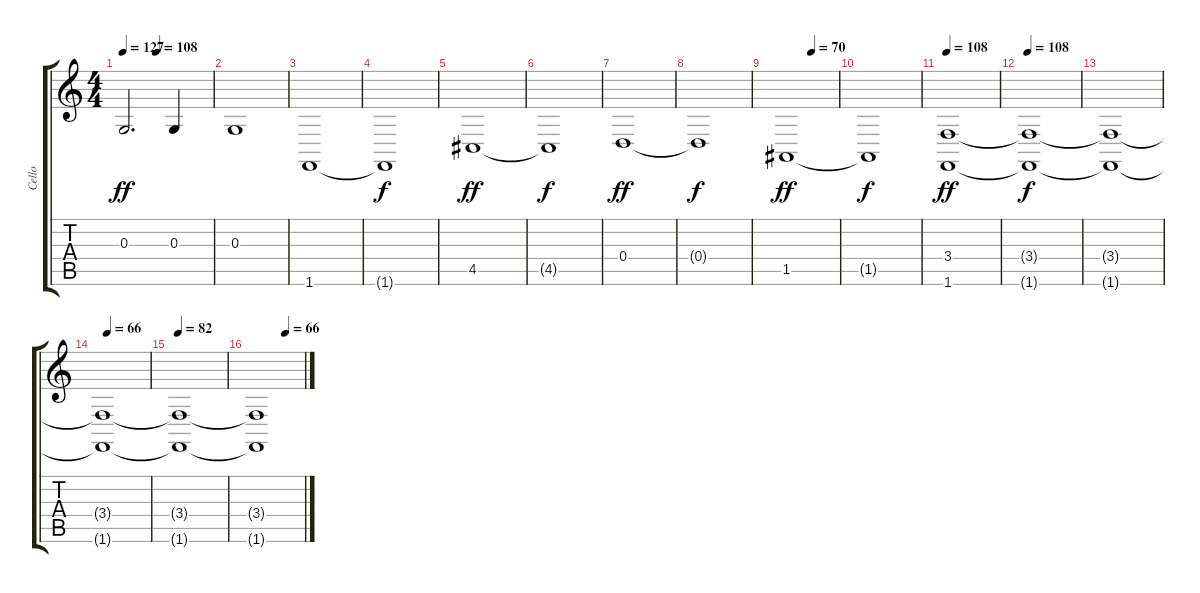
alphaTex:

\track ("Cello" "Cello") {instrument stringensemble1}
\staff {score tabs}
\tuning (E4 B3 G3 D3 A2 E2) {hide}
\ts (4 4)
\tempo 127
\tempo (108 0.375)
\clef g2
\ks c
0.3.2{d dy ff} 0.3.4 |
0.3.1 |
1.6.1 |
1.6{t}.1{dy f} |
4.5.1{dy ff} |
4.5{t}.1{dy f} |
0.4.1{dy ff} |
0.4{t}.1{dy f} |
\tempo (70 0.5)
1.5.1{dy ff} |
1.5{t}.1{dy f} |
\tempo 108
(3.4 1.6).1{dy ff} |
\tempo 108
(3.4{t} 1.6{t}).1{dy f} |
(3.4{t} 1.6{t}).1{volume 8} |
\tempo (66 0.125)
(3.4{t} 1.6{t}).1 |
\tempo 82
(3.4{t} 1.6{t}).1{volume 1} |
\tempo (66 0.625)
(3.4{t} 1.6{t}).1
